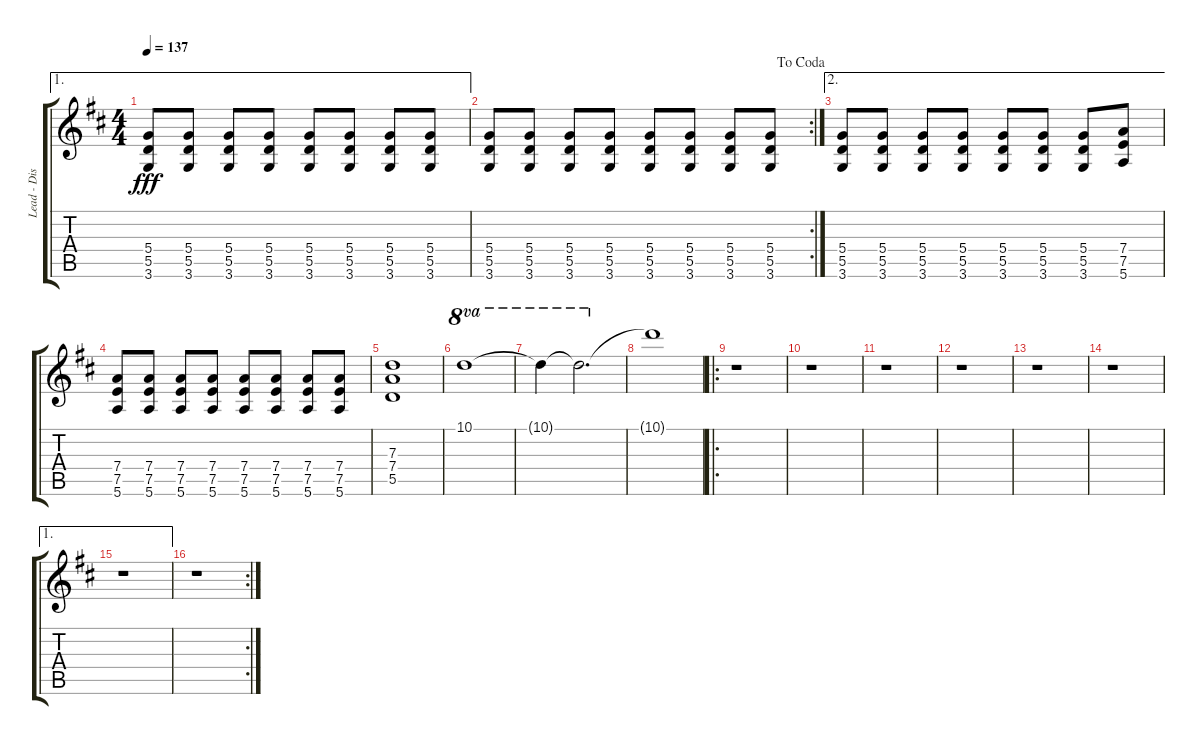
\track ("Lead - Distortion" "Lead - Dis") {instrument distortionguitar}
\staff {score tabs}
\tuning (E4 B3 G3 D3 A2 E2) {hide}
\ae 1
\ts (4 4)
\tempo 137
\clef g2
\ks d
(5.4 5.5 3.6).8{dy fff} (5.4 5.5 3.6).8 (5.4 5.5 3.6).8 (5.4 5.5 3.6).8 (5.4 5.5 3.6).8 (5.4 5.5 3.6).8 (5.4 5.5 3.6).8 (5.4 5.5 3.6).8 |
\rc 2
\jump dacoda
(5.4 5.5 3.6).8 (5.4 5.5 3.6).8 (5.4 5.5 3.6).8 (5.4 5.5 3.6).8 (5.4 5.5 3.6).8 (5.4 5.5 3.6).8 (5.4 5.5 3.6).8 (5.4 5.5 3.6).8 |
\ae 2
(5.4 5.5 3.6).8 (5.4 5.5 3.6).8 (5.4 5.5 3.6).8 (5.4 5.5 3.6).8 (5.4 5.5 3.6).8 (5.4 5.5 3.6).8 (5.4 5.5 3.6).8 (7.4 7.5 5.6).8 |
(7.4 7.5 5.6).8 (7.4 7.5 5.6).8 (7.4 7.5 5.6).8 (7.4 7.5 5.6).8 (7.4 7.5 5.6).8 (7.4 7.5 5.6).8 (7.4 7.5 5.6).8 (7.4 7.5 5.6).8 |
(7.3 7.4 5.5).1 |
10.1.1{ot 8va} |
10.1{t}.4{ot 8va} 10.1{t}.2{d ot 8va} |
10.1{t}.1 |
\ro
r.1 |
r.1 |
r.1 |
r.1 |
r.1 |
r.1 |
\ae 1
r.1 |
\rc 2
r.1
